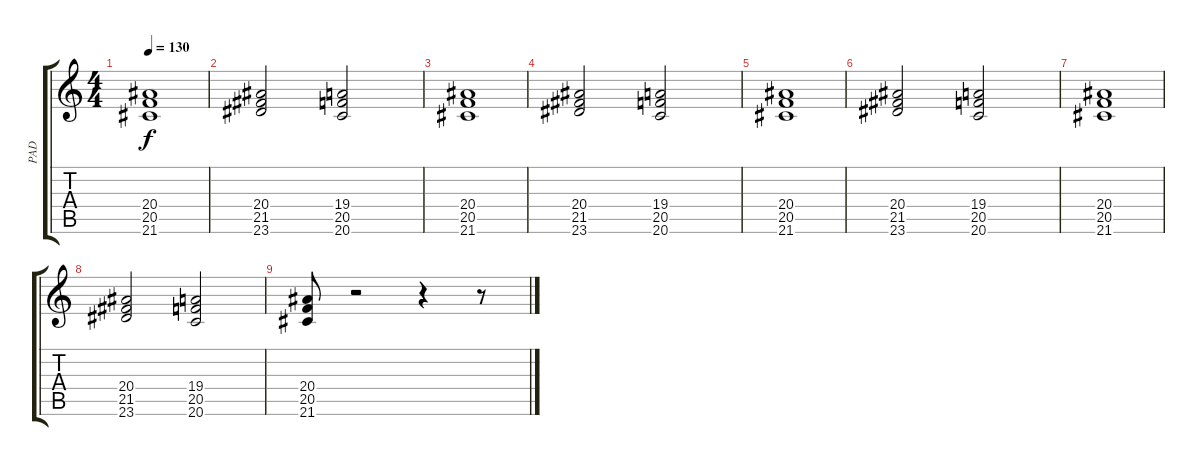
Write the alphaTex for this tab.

\track ("PAD" "PAD") {instrument synthstrings1}
\staff {score tabs}
\tuning (E4 B3 G3 D3 A2 E2) {hide}
\ts (4 4)
\tempo 130
\clef g2
\ks c
(20.4 20.5 21.6).1{dy f} |
(20.4 21.5 23.6).2 (19.4 20.5 20.6).2 |
(20.4 20.5 21.6).1 |
(20.4 21.5 23.6).2 (19.4 20.5 20.6).2 |
(20.4 20.5 21.6).1 |
(20.4 21.5 23.6).2 (19.4 20.5 20.6).2 |
(20.4 20.5 21.6).1 |
(20.4 21.5 23.6).2 (19.4 20.5 20.6).2 |
(20.4 20.5 21.6).8 r.2 r.4 r.8
